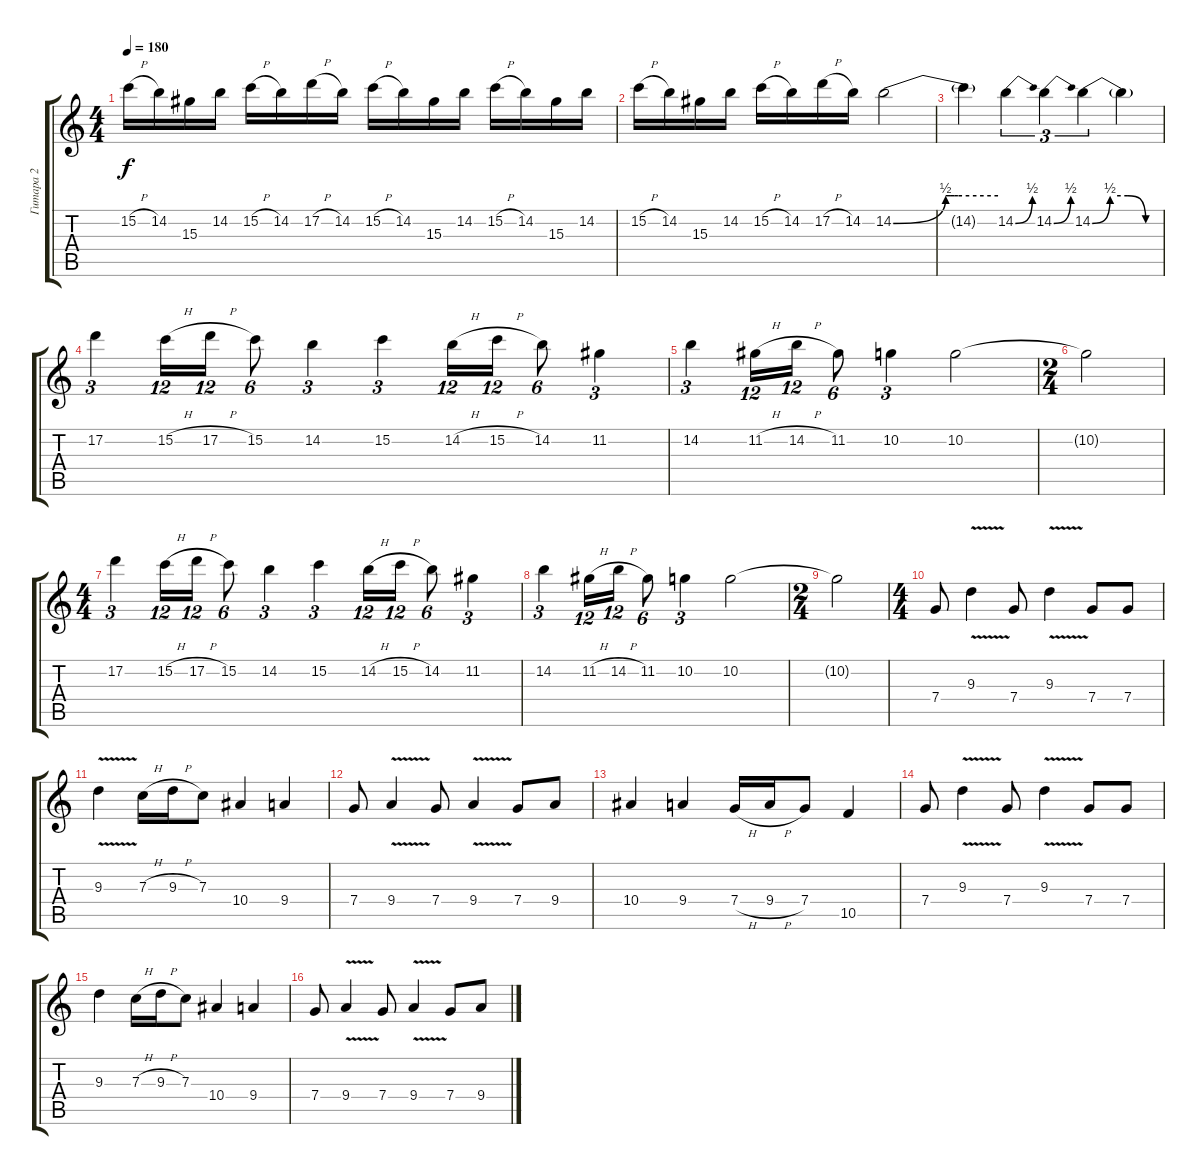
\track ("Гитара 2" "Гитара 2") {instrument distortionguitar}
\staff {score tabs}
\tuning (D4 A3 F3 C3 G2 D2) {hide}
\ts (4 4)
\tempo 180
\clef g2
\ks c
15.2{h}.16{dy f} 14.2.16 15.3.16 14.2.16 15.2{h}.16 14.2.16 17.2{h}.16 14.2.16 15.2{h}.16 14.2.16 15.3.16 14.2.16 15.2{h}.16 14.2.16 15.3.16 14.2.16 |
15.2{h}.16 14.2.16 15.3.16 14.2.16 15.2{h}.16 14.2.16 17.2{h}.16 14.2.16 14.2{be (custom 0 0 30 2 33 2 35 2 37 2 60 2)}.2 |
14.2{t}.4 14.2{be (bend 0 0 60 2)}.4{tu (3 2)} 14.2{be (bend 0 0 60 2)}.4{tu (3 2)} 14.2{be (custom 0 0 15 2 30 2 45 0 60 0)}.4{tu (3 2)} 14.2{t}.4 |
17.2.4{tu (3 2)} 15.2{h}.16{tu (12 8)} 17.2{h}.16{tu (12 8)} 15.2.8{tu (6 4)} 14.2.4{tu (3 2)} 15.2.4{tu (3 2)} 14.2{h}.16{tu (12 8)} 15.2{h}.16{tu (12 8)} 14.2.8{tu (6 4)} 11.2.4{tu (3 2)} |
14.2.4{tu (3 2)} 11.2{h}.16{tu (12 8)} 14.2{h}.16{tu (12 8)} 11.2.8{tu (6 4)} 10.2.4{tu (3 2)} 10.2.2 |
\ts (2 4)
10.2{t}.2 |
\ts (4 4)
17.2.4{tu (3 2)} 15.2{h}.16{tu (12 8)} 17.2{h}.16{tu (12 8)} 15.2.8{tu (6 4)} 14.2.4{tu (3 2)} 15.2.4{tu (3 2)} 14.2{h}.16{tu (12 8)} 15.2{h}.16{tu (12 8)} 14.2.8{tu (6 4)} 11.2.4{tu (3 2)} |
14.2.4{tu (3 2)} 11.2{h}.16{tu (12 8)} 14.2{h}.16{tu (12 8)} 11.2.8{tu (6 4)} 10.2.4{tu (3 2)} 10.2.2 |
\ts (2 4)
10.2{t}.2 |
\ts (4 4)
7.4.8 9.3{v}.4 7.4.8 9.3{v}.4 7.4.8 7.4.8 |
9.3{v}.4 7.3{h}.16 9.3{h}.16 7.3.8 10.4.4 9.4.4 |
7.4.8 9.4{v}.4 7.4.8 9.4{v}.4 7.4.8 9.4.8 |
10.4.4 9.4.4 7.4{h}.16 9.4{h}.16 7.4.8 10.5.4 |
7.4.8 9.3{v}.4 7.4.8 9.3{v}.4 7.4.8 7.4.8 |
9.3.4 7.3{h}.16 9.3{h}.16 7.3.8 10.4.4 9.4.4 |
7.4.8 9.4{v}.4 7.4.8 9.4{v}.4 7.4.8 9.4.8
